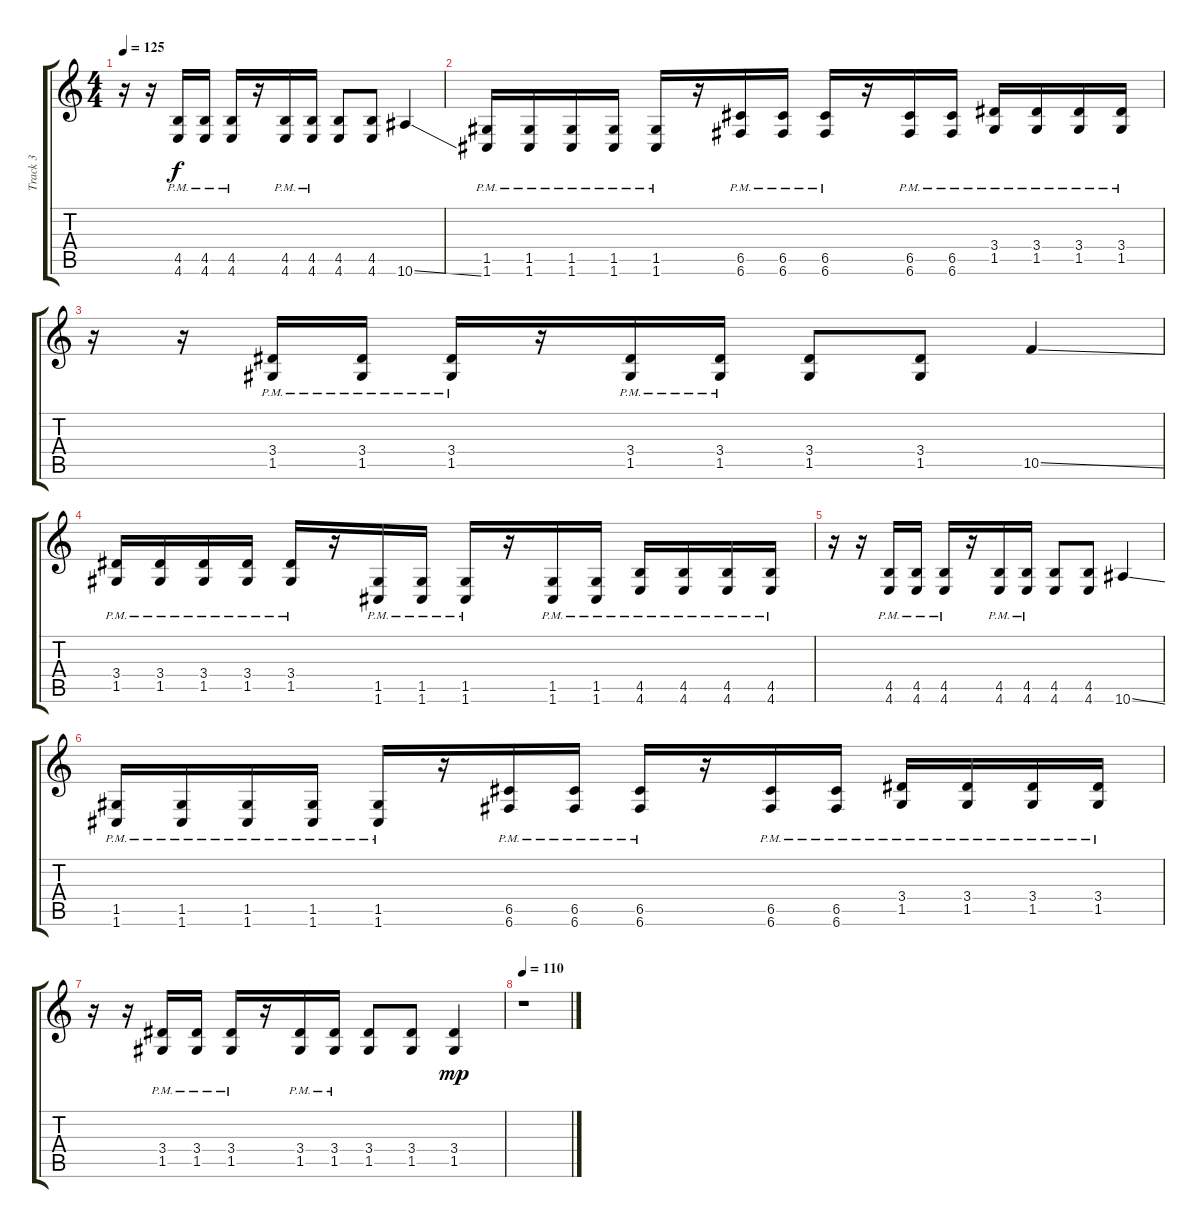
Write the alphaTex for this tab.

\track ("Track 3" "Track 3") {instrument distortionguitar}
\staff {score tabs}
\tuning (D4 A3 F3 C3 G2 C2) {hide}
\ts (4 4)
\tempo 125
\clef g2
\ks c
r.16{dy f} r.16 (4.5{pm} 4.6{pm}).16 (4.5{pm} 4.6{pm}).16 (4.5{pm} 4.6{pm}).16 r.16 (4.5{pm} 4.6{pm}).16 (4.5{pm} 4.6{pm}).16 (4.5 4.6).8 (4.5 4.6).8 10.6{ss}.4 |
(1.5{pm} 1.6{pm}).16 (1.5{pm} 1.6{pm}).16 (1.5{pm} 1.6{pm}).16 (1.5{pm} 1.6{pm}).16 (1.5{pm} 1.6{pm}).16 r.16 (6.5{pm} 6.6{pm}).16 (6.5{pm} 6.6{pm}).16 (6.5{pm} 6.6{pm}).16 r.16 (6.5{pm} 6.6{pm}).16 (6.5{pm} 6.6{pm}).16 (3.4{pm} 1.5{pm}).16 (3.4 1.5{pm}).16 (3.4{pm} 1.5{pm}).16 (3.4{pm} 1.5{pm}).16 |
r.16 r.16 (3.4{pm} 1.5{pm}).16 (3.4{pm} 1.5{pm}).16 (3.4{pm} 1.5{pm}).16 r.16 (3.4{pm} 1.5{pm}).16 (3.4{pm} 1.5{pm}).16 (3.4 1.5).8 (3.4 1.5).8 10.5{ss}.4 |
(3.4{pm} 1.5{pm}).16 (3.4{pm} 1.5{pm}).16 (3.4{pm} 1.5{pm}).16 (3.4{pm} 1.5{pm}).16 (3.4{pm} 1.5{pm}).16 r.16 (1.5{pm} 1.6{pm}).16 (1.5{pm} 1.6{pm}).16 (1.5{pm} 1.6{pm}).16 r.16 (1.5{pm} 1.6{pm}).16 (1.5{pm} 1.6{pm}).16 (4.5{pm} 4.6{pm}).16 (4.5{pm} 4.6{pm}).16 (4.5{pm} 4.6{pm}).16 (4.5{pm} 4.6{pm}).16 |
r.16 r.16 (4.5{pm} 4.6{pm}).16 (4.5{pm} 4.6{pm}).16 (4.5{pm} 4.6{pm}).16 r.16 (4.5{pm} 4.6{pm}).16 (4.5{pm} 4.6{pm}).16 (4.5 4.6).8 (4.5 4.6).8 10.6{ss}.4 |
(1.5{pm} 1.6{pm}).16 (1.5{pm} 1.6{pm}).16 (1.5{pm} 1.6{pm}).16 (1.5{pm} 1.6{pm}).16 (1.5{pm} 1.6{pm}).16 r.16 (6.5{pm} 6.6{pm}).16 (6.5{pm} 6.6{pm}).16 (6.5{pm} 6.6{pm}).16 r.16 (6.5{pm} 6.6{pm}).16 (6.5{pm} 6.6{pm}).16 (3.4{pm} 1.5{pm}).16 (3.4 1.5{pm}).16 (3.4{pm} 1.5{pm}).16 (3.4{pm} 1.5{pm}).16 |
r.16 r.16 (3.4{pm} 1.5{pm}).16 (3.4{pm} 1.5{pm}).16 (3.4{pm} 1.5{pm}).16 r.16 (3.4{pm} 1.5{pm}).16 (3.4{pm} 1.5{pm}).16 (3.4 1.5).8 (3.4 1.5).8 (3.4 1.5).4{dy mp} |
\tempo 110
r.1
